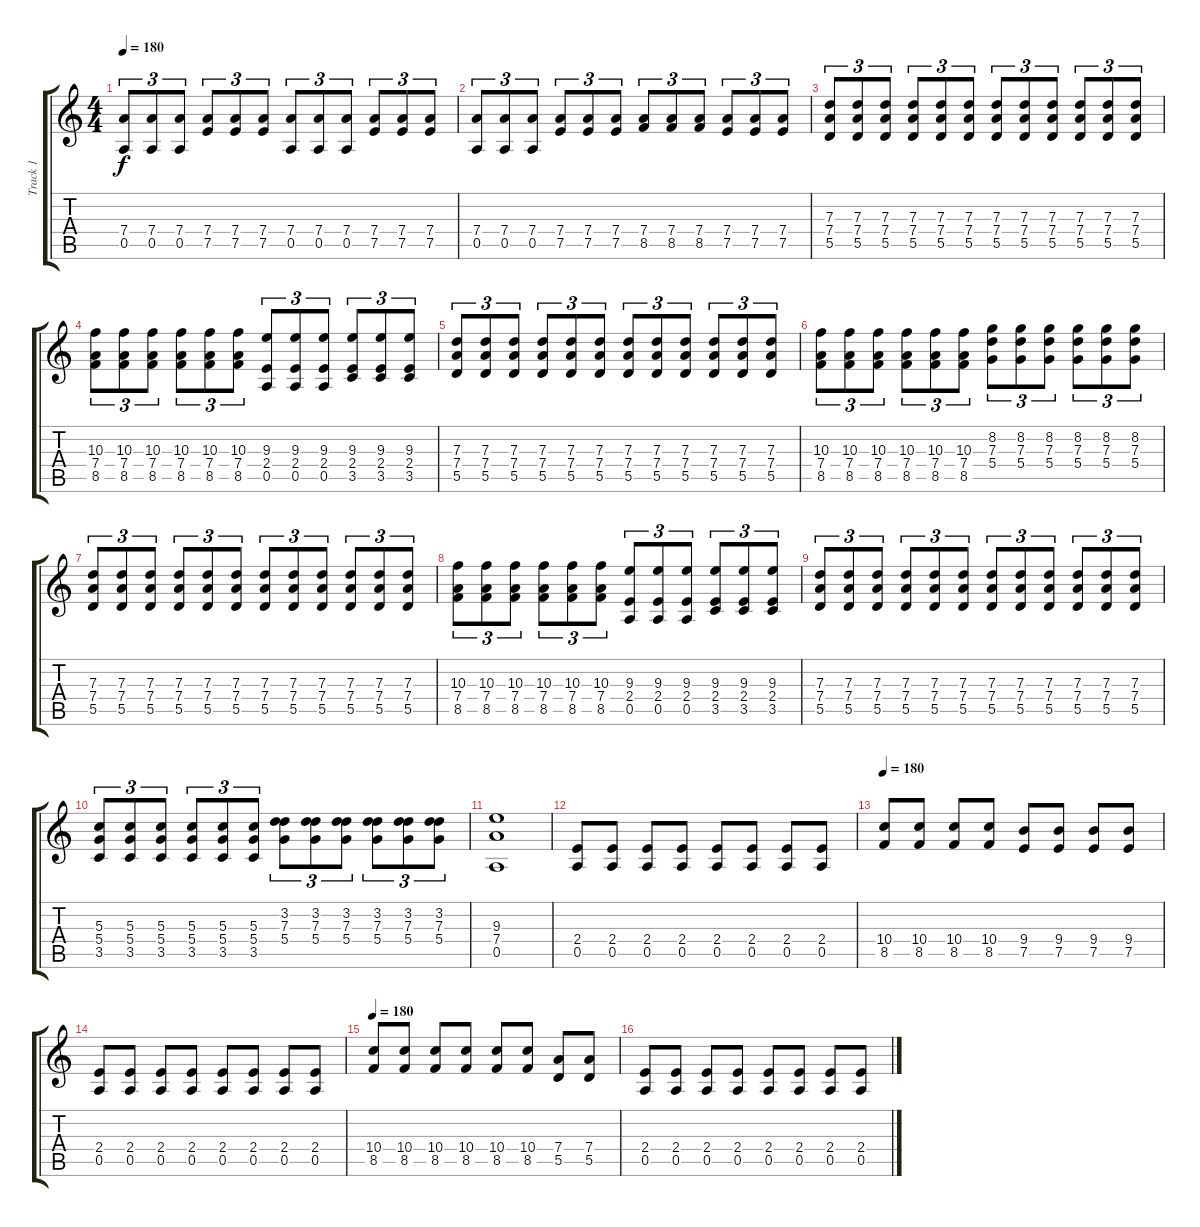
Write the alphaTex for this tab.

\track ("Track 1" "Track 1") {instrument distortionguitar}
\staff {score tabs}
\tuning (E4 B3 G3 D3 A2 E2) {hide}
\ts (4 4)
\tempo 180
\clef g2
\ks c
(7.4 0.5).8{tu (3 2) dy f} (7.4 0.5).8{tu (3 2)} (7.4 0.5).8{tu (3 2)} (7.4 7.5).8{tu (3 2)} (7.4 7.5).8{tu (3 2)} (7.4 7.5).8{tu (3 2)} (7.4 0.5).8{tu (3 2)} (7.4 0.5).8{tu (3 2)} (7.4 0.5).8{tu (3 2)} (7.4 7.5).8{tu (3 2)} (7.4 7.5).8{tu (3 2)} (7.4 7.5).8{tu (3 2)} |
(7.4 0.5).8{tu (3 2)} (7.4 0.5).8{tu (3 2)} (7.4 0.5).8{tu (3 2)} (7.4 7.5).8{tu (3 2)} (7.4 7.5).8{tu (3 2)} (7.4 7.5).8{tu (3 2)} (7.4 8.5).8{tu (3 2)} (7.4 8.5).8{tu (3 2)} (7.4 8.5).8{tu (3 2)} (7.4 7.5).8{tu (3 2)} (7.4 7.5).8{tu (3 2)} (7.4 7.5).8{tu (3 2)} |
(7.3 7.4 5.5).8{tu (3 2)} (7.3 7.4 5.5).8{tu (3 2)} (7.3 7.4 5.5).8{tu (3 2)} (7.3 7.4 5.5).8{tu (3 2)} (7.3 7.4 5.5).8{tu (3 2)} (7.3 7.4 5.5).8{tu (3 2)} (7.3 7.4 5.5).8{tu (3 2)} (7.3 7.4 5.5).8{tu (3 2)} (7.3 7.4 5.5).8{tu (3 2)} (7.3 7.4 5.5).8{tu (3 2)} (7.3 7.4 5.5).8{tu (3 2)} (7.3 7.4 5.5).8{tu (3 2)} |
(10.3 7.4 8.5).8{tu (3 2)} (10.3 7.4 8.5).8{tu (3 2)} (10.3 7.4 8.5).8{tu (3 2)} (10.3 7.4 8.5).8{tu (3 2)} (10.3 7.4 8.5).8{tu (3 2)} (10.3 7.4 8.5).8{tu (3 2)} (9.3 2.4 0.5).8{tu (3 2)} (9.3 2.4 0.5).8{tu (3 2)} (9.3 2.4 0.5).8{tu (3 2)} (9.3 2.4 3.5).8{tu (3 2)} (9.3 2.4 3.5).8{tu (3 2)} (9.3 2.4 3.5).8{tu (3 2)} |
(7.3 7.4 5.5).8{tu (3 2)} (7.3 7.4 5.5).8{tu (3 2)} (7.3 7.4 5.5).8{tu (3 2)} (7.3 7.4 5.5).8{tu (3 2)} (7.3 7.4 5.5).8{tu (3 2)} (7.3 7.4 5.5).8{tu (3 2)} (7.3 7.4 5.5).8{tu (3 2)} (7.3 7.4 5.5).8{tu (3 2)} (7.3 7.4 5.5).8{tu (3 2)} (7.3 7.4 5.5).8{tu (3 2)} (7.3 7.4 5.5).8{tu (3 2)} (7.3 7.4 5.5).8{tu (3 2)} |
(10.3 7.4 8.5).8{tu (3 2)} (10.3 7.4 8.5).8{tu (3 2)} (10.3 7.4 8.5).8{tu (3 2)} (10.3 7.4 8.5).8{tu (3 2)} (10.3 7.4 8.5).8{tu (3 2)} (10.3 7.4 8.5).8{tu (3 2)} (8.2 7.3 5.4).8{tu (3 2)} (8.2 7.3 5.4).8{tu (3 2)} (8.2 7.3 5.4).8{tu (3 2)} (8.2 7.3 5.4).8{tu (3 2)} (8.2 7.3 5.4).8{tu (3 2)} (8.2 7.3 5.4).8{tu (3 2)} |
(7.3 7.4 5.5).8{tu (3 2)} (7.3 7.4 5.5).8{tu (3 2)} (7.3 7.4 5.5).8{tu (3 2)} (7.3 7.4 5.5).8{tu (3 2)} (7.3 7.4 5.5).8{tu (3 2)} (7.3 7.4 5.5).8{tu (3 2)} (7.3 7.4 5.5).8{tu (3 2)} (7.3 7.4 5.5).8{tu (3 2)} (7.3 7.4 5.5).8{tu (3 2)} (7.3 7.4 5.5).8{tu (3 2)} (7.3 7.4 5.5).8{tu (3 2)} (7.3 7.4 5.5).8{tu (3 2)} |
(10.3 7.4 8.5).8{tu (3 2)} (10.3 7.4 8.5).8{tu (3 2)} (10.3 7.4 8.5).8{tu (3 2)} (10.3 7.4 8.5).8{tu (3 2)} (10.3 7.4 8.5).8{tu (3 2)} (10.3 7.4 8.5).8{tu (3 2)} (9.3 2.4 0.5).8{tu (3 2)} (9.3 2.4 0.5).8{tu (3 2)} (9.3 2.4 0.5).8{tu (3 2)} (9.3 2.4 3.5).8{tu (3 2)} (9.3 2.4 3.5).8{tu (3 2)} (9.3 2.4 3.5).8{tu (3 2)} |
(7.3 7.4 5.5).8{tu (3 2)} (7.3 7.4 5.5).8{tu (3 2)} (7.3 7.4 5.5).8{tu (3 2)} (7.3 7.4 5.5).8{tu (3 2)} (7.3 7.4 5.5).8{tu (3 2)} (7.3 7.4 5.5).8{tu (3 2)} (7.3 7.4 5.5).8{tu (3 2)} (7.3 7.4 5.5).8{tu (3 2)} (7.3 7.4 5.5).8{tu (3 2)} (7.3 7.4 5.5).8{tu (3 2)} (7.3 7.4 5.5).8{tu (3 2)} (7.3 7.4 5.5).8{tu (3 2)} |
(5.3 5.4 3.5).8{tu (3 2)} (5.3 5.4 3.5).8{tu (3 2)} (5.3 5.4 3.5).8{tu (3 2)} (5.3 5.4 3.5).8{tu (3 2)} (5.3 5.4 3.5).8{tu (3 2)} (5.3 5.4 3.5).8{tu (3 2)} (3.2 7.3 5.4).8{tu (3 2)} (3.2 7.3 5.4).8{tu (3 2)} (3.2 7.3 5.4).8{tu (3 2)} (3.2 7.3 5.4).8{tu (3 2)} (3.2 7.3 5.4).8{tu (3 2)} (3.2 7.3 5.4).8{tu (3 2)} |
(9.3 7.4 0.5).1 |
(2.4 0.5).8 (2.4 0.5).8 (2.4 0.5).8 (2.4 0.5).8 (2.4 0.5).8 (2.4 0.5).8 (2.4 0.5).8 (2.4 0.5).8 |
\tempo 180
(10.4 8.5).8 (10.4 8.5).8 (10.4 8.5).8 (10.4 8.5).8 (9.4 7.5).8 (9.4 7.5).8 (9.4 7.5).8 (9.4 7.5).8 |
(2.4 0.5).8 (2.4 0.5).8 (2.4 0.5).8 (2.4 0.5).8 (2.4 0.5).8 (2.4 0.5).8 (2.4 0.5).8 (2.4 0.5).8 |
\tempo 180
(10.4 8.5).8 (10.4 8.5).8 (10.4 8.5).8 (10.4 8.5).8 (10.4 8.5).8 (10.4 8.5).8 (7.4 5.5).8 (7.4 5.5).8 |
(2.4 0.5).8 (2.4 0.5).8 (2.4 0.5).8 (2.4 0.5).8 (2.4 0.5).8 (2.4 0.5).8 (2.4 0.5).8 (2.4 0.5).8
